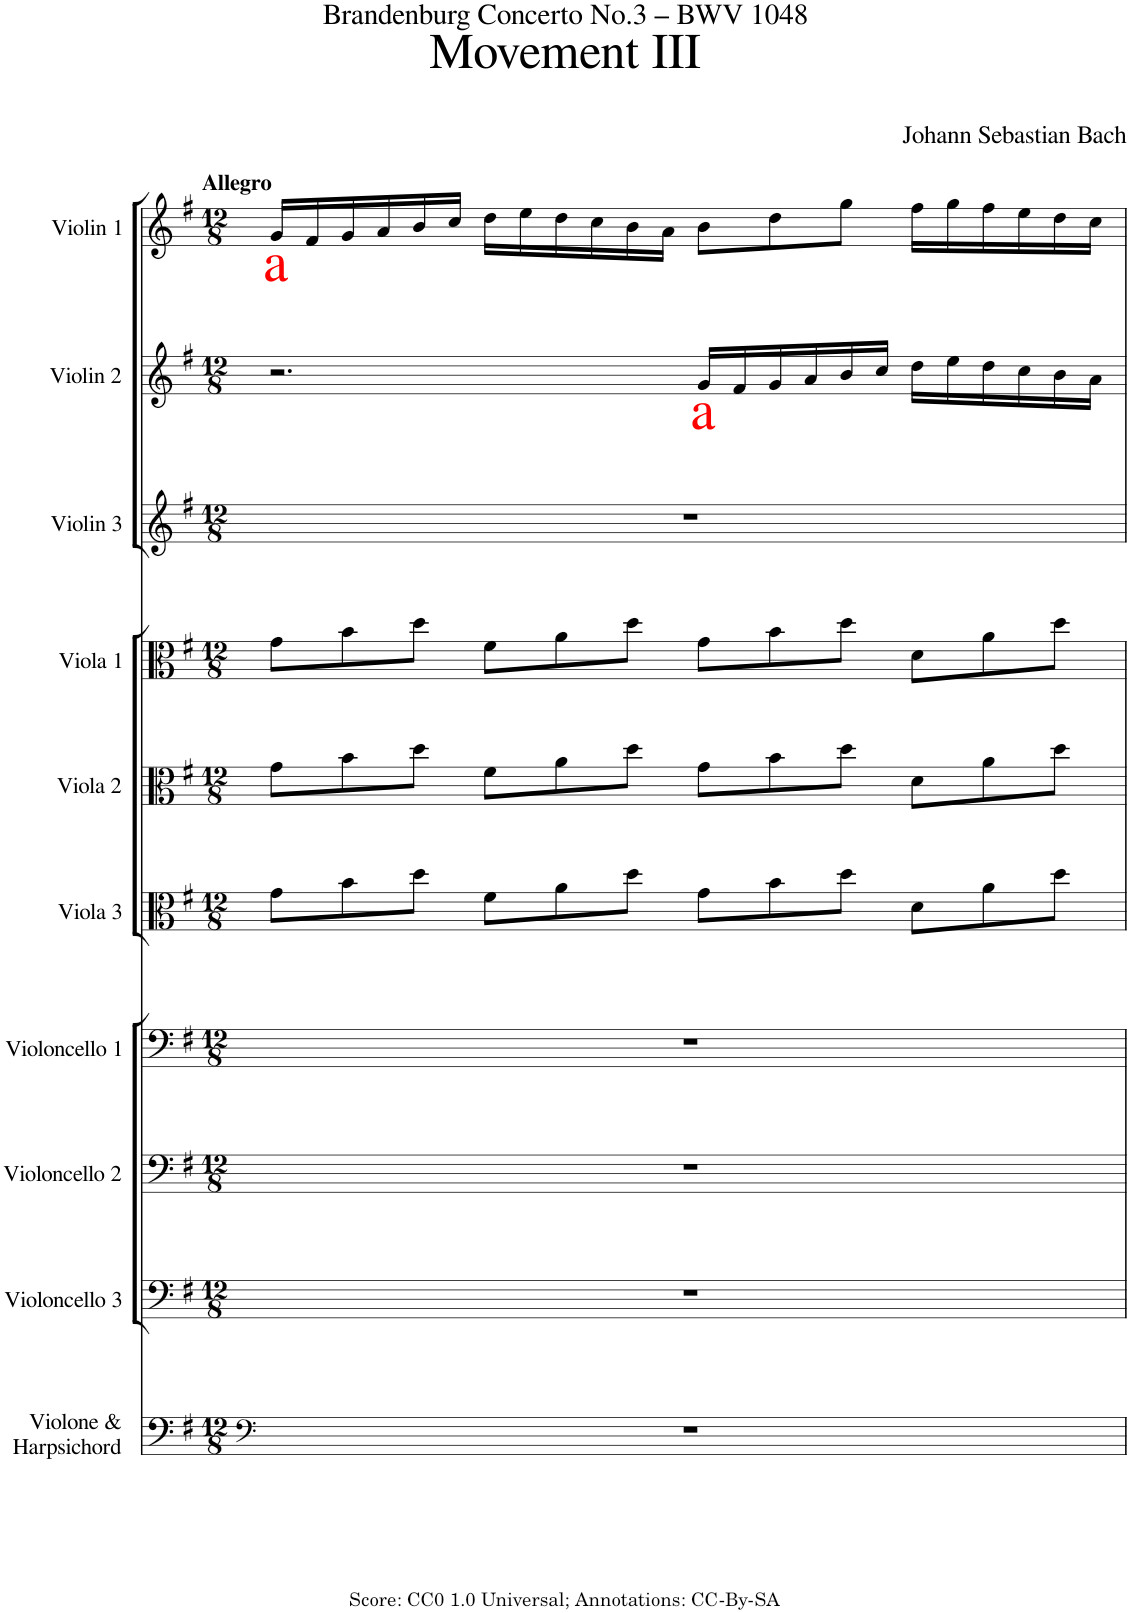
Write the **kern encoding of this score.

**kern	**kern	**kern	**kern	**kern	**kern	**kern	**kern	**kern	**text	**kern	**text
*part10	*part9	*part8	*part7	*part6	*part5	*part4	*part3	*part2	*part2	*part1	*part1
*staff10	*staff9	*staff8	*staff7	*staff6	*staff5	*staff4	*staff3	*staff2	*staff2	*staff1	*staff1
*I"Violone &amp; Harpsichord	*I"Violoncello 3	*I"Violoncello 2	*I"Violoncello 1	*I"Viola 3	*I"Viola 2	*I"Viola 1	*I"Violin 3	*I"Violin 2	*	*I"Violin 1	*
*I'Vne. &amp; Hch.	*I'Vc. 3	*I'Vc. 2	*I'Vc. 1	*I'Vla. 3	*I'Vla. 2	*I'Vla. 1	*I'Vln. 3	*I'Vln. 2	*	*I'Vln. 1	*
*clefF4	*clefF4	*clefF4	*clefF4	*clefC3	*clefC3	*clefC3	*clefG2	*clefG2	*	*clefG2	*
*k[f#]	*k[f#]	*k[f#]	*k[f#]	*k[f#]	*k[f#]	*k[f#]	*k[f#]	*k[f#]	*	*k[f#]	*
*M12/8	*M12/8	*M12/8	*M12/8	*M12/8	*M12/8	*M12/8	*M12/8	*M12/8	*	*M12/8	*
=1	=1	=1	=1	=1	=1	=1	=1	=1	=1	=1	=1
!	!	!	!	!	!	!	!	!	!	!LO:TX:a:B:t=Allegro	!
!	!	!	!	!	!	!	!	!	!	!	!LO:LY:b:color=#FF0000
1.r	1.r	1.r	1.r	8g\L	8g\L	8g\L	1.r	2.r	.	16g/LL	a
.	.	.	.	.	.	.	.	.	.	16f#/	.
.	.	.	.	8b\	8b\	8b\	.	.	.	16g/	.
.	.	.	.	.	.	.	.	.	.	16a/	.
.	.	.	.	8dd\J	8dd\J	8dd\J	.	.	.	16b/	.
.	.	.	.	.	.	.	.	.	.	16cc/JJ	.
.	.	.	.	8f#\L	8f#\L	8f#\L	.	.	.	16dd\LL	.
.	.	.	.	.	.	.	.	.	.	16ee\	.
.	.	.	.	8a\	8a\	8a\	.	.	.	16dd\	.
.	.	.	.	.	.	.	.	.	.	16cc\	.
.	.	.	.	8dd\J	8dd\J	8dd\J	.	.	.	16b\	.
.	.	.	.	.	.	.	.	.	.	16a\JJ	.
!	!	!	!	!	!	!	!	!	!LO:LY:b:color=#FF0000	!	!
.	.	.	.	8g\L	8g\L	8g\L	.	16g/LL	a	8b\L	.
.	.	.	.	.	.	.	.	16f#/	.	.	.
.	.	.	.	8b\	8b\	8b\	.	16g/	.	8dd\	.
.	.	.	.	.	.	.	.	16a/	.	.	.
.	.	.	.	8dd\J	8dd\J	8dd\J	.	16b/	.	8gg\J	.
.	.	.	.	.	.	.	.	16cc/JJ	.	.	.
.	.	.	.	8d\L	8d\L	8d\L	.	16dd\LL	.	16ff#\LL	.
.	.	.	.	.	.	.	.	16ee\	.	16gg\	.
.	.	.	.	8a\	8a\	8a\	.	16dd\	.	16ff#\	.
.	.	.	.	.	.	.	.	16cc\	.	16ee\	.
.	.	.	.	8dd\J	8dd\J	8dd\J	.	16b\	.	16dd\	.
.	.	.	.	.	.	.	.	16a\JJ	.	16cc\JJ	.
=	=	=	=	=	=	=	=	=	=	=	=
*-	*-	*-	*-	*-	*-	*-	*-	*-	*-	*-	*-
